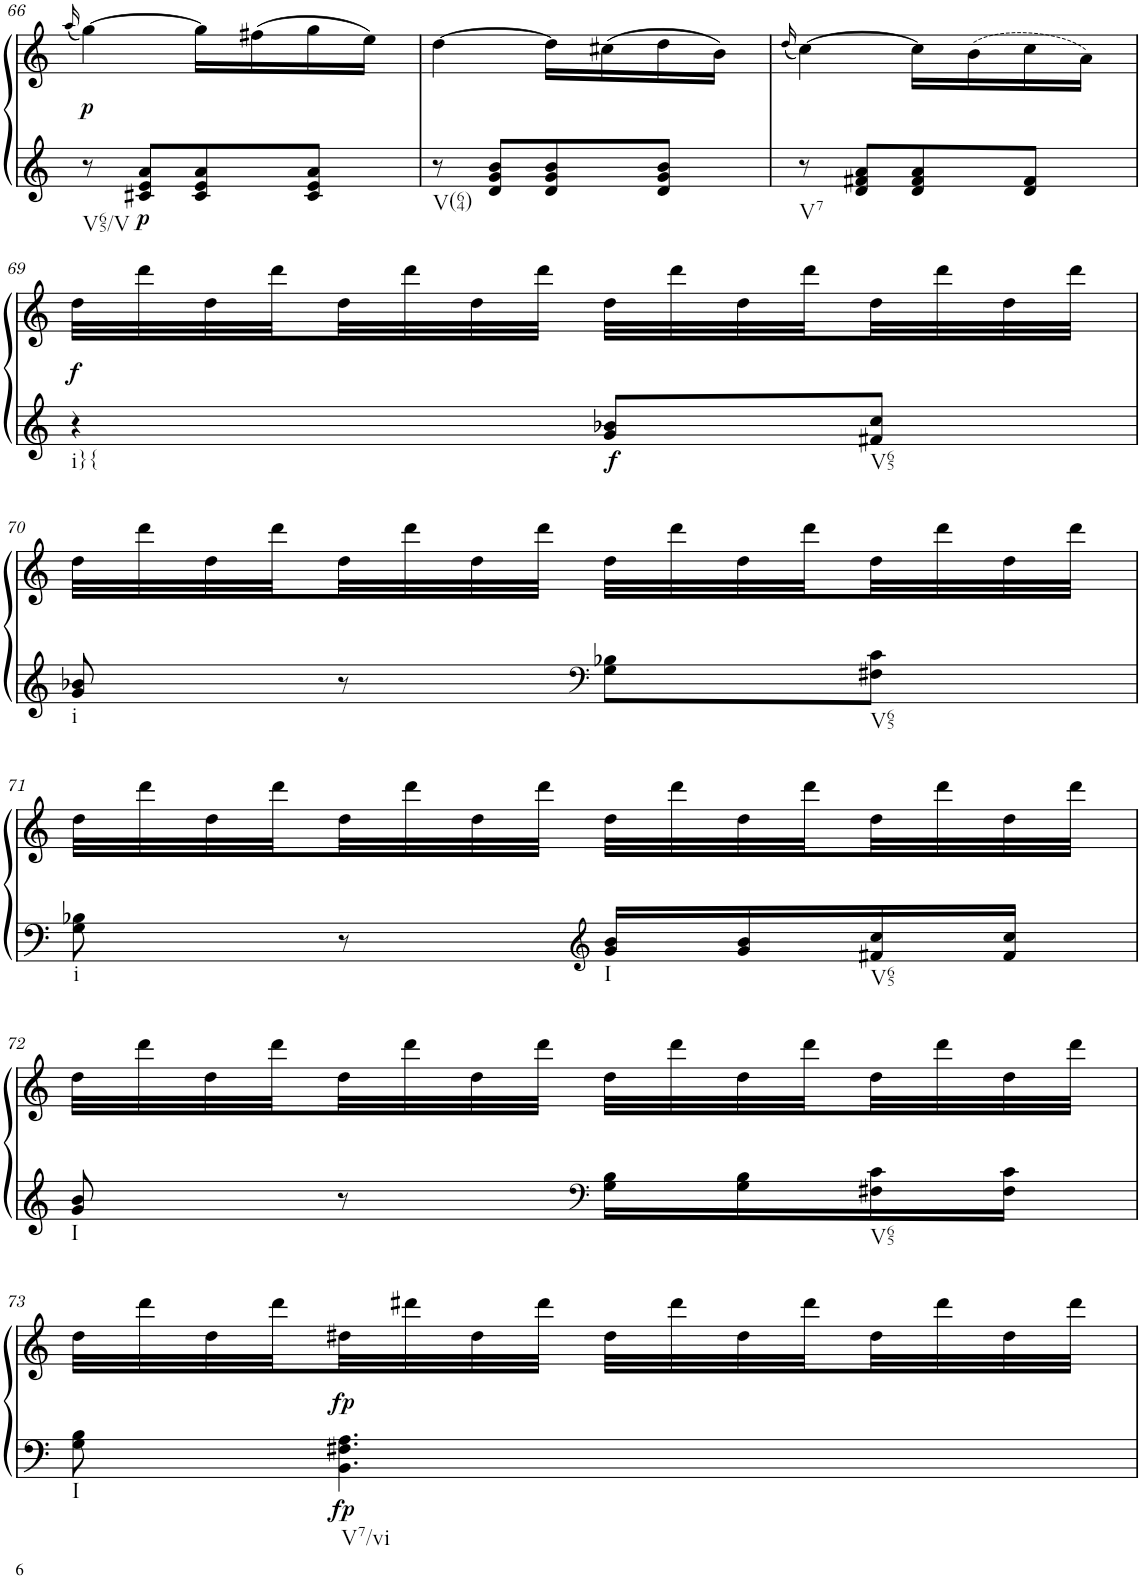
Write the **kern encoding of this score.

**kern	**kern	**dynam
*part1	*part1	*part1
*staff2	*staff1	*staff1/2
*I"Klavier linke Hand	*	*
!!LO:PB:g=z
*clefG2	*clefG2	*
*k[]	*k[]	*
*M2/4	*M2/4	*
=66	=66	=66
.	(16qaa/	.
!LO:TX:b:t=V65/V	!	!
!	!	!LO:DY:b
8r	[4gg\)	p
!	!	!LO:DY:b=2
8c#X/ 8e/ 8a/L	.	p
8c#/ 8e/ 8a/	16gg\LL]	.
.	(16ff#X\	.
8c#/ 8e/ 8a/J	16gg\	.
.	16ee\JJ)	.
=67	=67	=67
!LO:TX:b:t=V(64)	!	!
8r	[4dd\	.
8d/ 8g/ 8b/L	.	.
8d/ 8g/ 8b/	16dd\LL]	.
.	(16cc#X\	.
8d/ 8g/ 8b/J	16dd\	.
.	16b\JJ)	.
=68	=68	=68
.	(16qdd/	.
!LO:TX:b:t=V7	!	!
8r	[4cc\)	.
8d/ 8f#X/ 8a/L	.	.
8d/ 8f#/ 8a/	16cc\LL]	.
.	(16b\	.
8d/ 8f#/J	16cc\	.
.	16a\JJ)	.
!!LO:LB:g=z
=69	=69	=69
!LO:TX:b:t=i}{	!	!
!	!	!LO:DY:b
4r	32dd\LLL	f
.	32ddd\	.
.	32dd\	.
.	32ddd\	.
.	32dd\	.
.	32ddd\	.
.	32dd\	.
.	32ddd\JJJ	.
!	!	!LO:DY:b=2
8g/ 8b-X/L	32dd\LLL	f
.	32ddd\	.
.	32dd\	.
.	32ddd\	.
!LO:TX:b:t=V65	!	!
8f#X/ 8cc/J	32dd\	.
.	32ddd\	.
.	32dd\	.
.	32ddd\JJJ	.
!!LO:LB:g=z
=70	=70	=70
!LO:TX:b:t=i	!	!
8g/ 8b-X/	32dd\LLL	.
.	32ddd\	.
.	32dd\	.
.	32ddd\	.
8r	32dd\	.
.	32ddd\	.
.	32dd\	.
.	32ddd\JJJ	.
*clefF4	*	*
8G\ 8B-X\L	32dd\LLL	.
.	32ddd\	.
.	32dd\	.
.	32ddd\	.
!LO:TX:b:t=V65	!	!
8F#X\ 8c\J	32dd\	.
.	32ddd\	.
.	32dd\	.
.	32ddd\JJJ	.
!!LO:LB:g=z
=71	=71	=71
!LO:TX:b:t=i	!	!
8G\ 8B-X\	32dd\LLL	.
.	32ddd\	.
.	32dd\	.
.	32ddd\	.
8r	32dd\	.
.	32ddd\	.
.	32dd\	.
.	32ddd\JJJ	.
*clefG2	*	*
!LO:TX:b:t=I	!	!
16g/ 16b/LL	32dd\LLL	.
.	32ddd\	.
16g/ 16b/	32dd\	.
.	32ddd\	.
!LO:TX:b:t=V65	!	!
16f#X/ 16cc/	32dd\	.
.	32ddd\	.
16f#/ 16cc/JJ	32dd\	.
.	32ddd\JJJ	.
!!LO:LB:g=z
=72	=72	=72
!LO:TX:b:t=I	!	!
8g/ 8b/	32dd\LLL	.
.	32ddd\	.
.	32dd\	.
.	32ddd\	.
8r	32dd\	.
.	32ddd\	.
.	32dd\	.
.	32ddd\JJJ	.
*clefF4	*	*
16G\ 16B\LL	32dd\LLL	.
.	32ddd\	.
16G\ 16B\	32dd\	.
.	32ddd\	.
!LO:TX:b:t=V65	!	!
16F#X\ 16c\	32dd\	.
.	32ddd\	.
16F#\ 16c\JJ	32dd\	.
.	32ddd\JJJ	.
!!LO:LB:g=z
=73	=73	=73
!LO:TX:b:t=I	!	!
8G\ 8B\	32dd\LLL	.
.	32ddd\	.
.	32dd\	.
.	32ddd\	.
!LO:TX:b:t=V7/vi	!	!
!	!	!LO:DY:b=2
!	!	!LO:DY:n=1:b
4.BB\ 4.F#X\ 4.A\	32dd#X\	fp fp
.	32ddd#X\	.
.	32dd#\	.
.	32ddd#\JJJ	.
.	32dd#\LLL	.
.	32ddd#\	.
.	32dd#\	.
.	32ddd#\	.
.	32dd#\	.
.	32ddd#\	.
.	32dd#\	.
.	32ddd#\JJJ	.
=	=	=
*-	*-	*-
